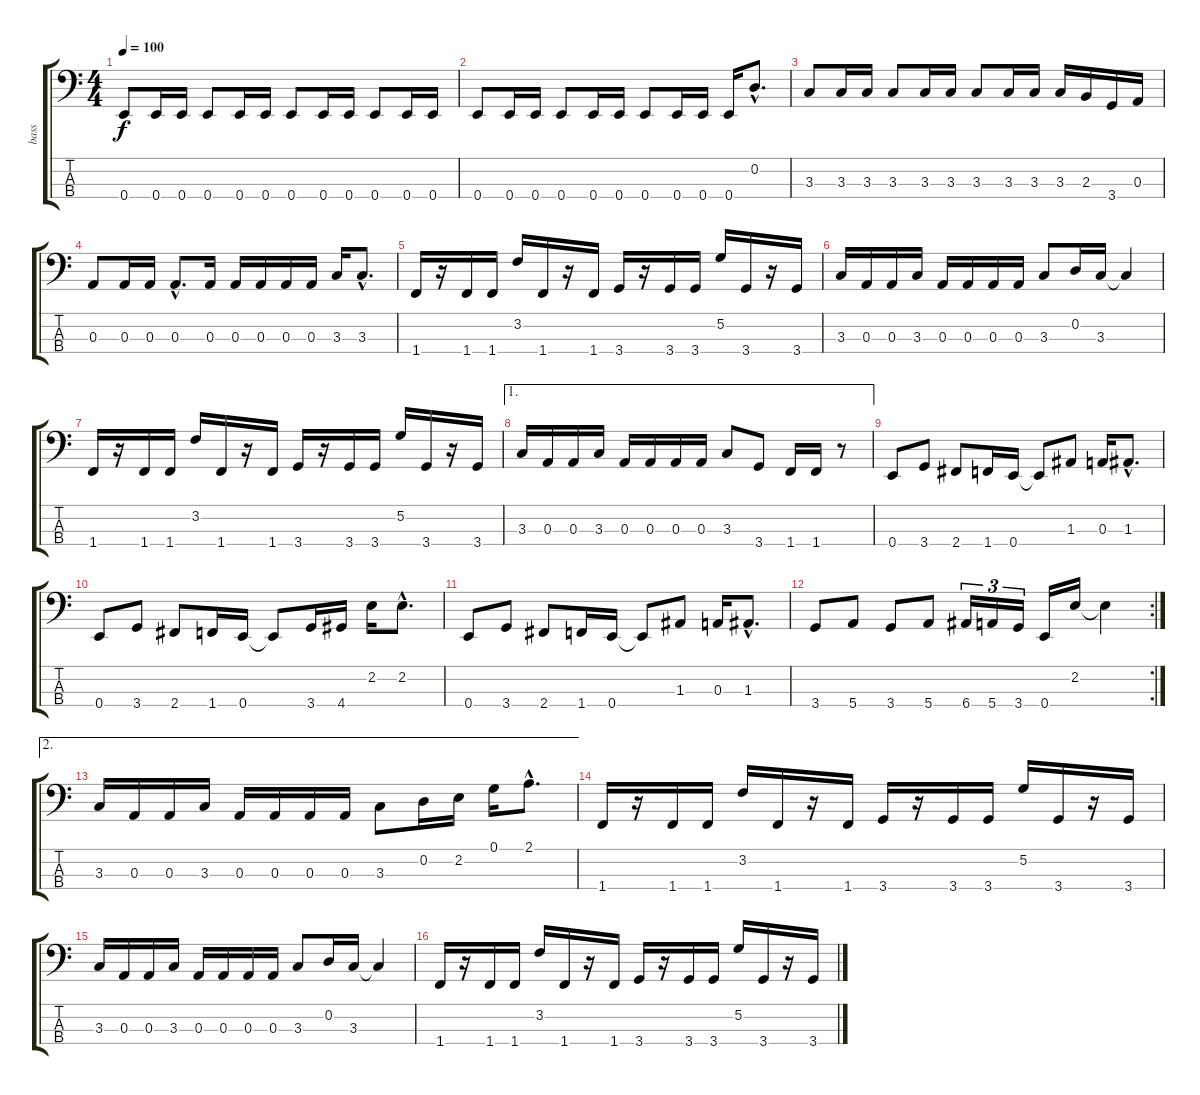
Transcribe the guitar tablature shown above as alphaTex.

\track ("bass" "bass") {instrument electricbasspick}
\staff {score tabs}
\tuning (G2 D2 A1 E1) {hide}
\ts (4 4)
\tempo 100
\clef f4
\ks c
0.4.8{dy f} 0.4.16 0.4.16 0.4.8 0.4.16 0.4.16 0.4.8 0.4.16 0.4.16 0.4.8 0.4.16 0.4.16 |
0.4.8 0.4.16 0.4.16 0.4.8 0.4.16 0.4.16 0.4.8 0.4.16 0.4.16 0.4.16 0.2{hac}.8{d} |
3.3.8 3.3.16 3.3.16 3.3.8 3.3.16 3.3.16 3.3.8 3.3.16 3.3.16 3.3.16 2.3.16 3.4.16 0.3.16 |
0.3.8 0.3.16 0.3.16 0.3{hac}.8{d} 0.3.16 0.3.16 0.3.16 0.3.16 0.3.16 3.3.16 3.3{hac}.8{d} |
1.4.16 r.16 1.4.16 1.4.16 3.2.16 1.4.16 r.16 1.4.16 3.4.16 r.16 3.4.16 3.4.16 5.2.16 3.4.16 r.16 3.4.16 |
3.3.16 0.3.16 0.3.16 3.3.16 0.3.16 0.3.16 0.3.16 0.3.16 3.3.8 0.2.16 3.3.16 3.3{t}.4 |
1.4.16 r.16 1.4.16 1.4.16 3.2.16 1.4.16 r.16 1.4.16 3.4.16 r.16 3.4.16 3.4.16 5.2.16 3.4.16 r.16 3.4.16 |
\ae 1
3.3.16 0.3.16 0.3.16 3.3.16 0.3.16 0.3.16 0.3.16 0.3.16 3.3.8 3.4.8 1.4.16 1.4.16 r.8 |
0.4.8 3.4.8 2.4.8 1.4.16 0.4.16 0.4{t}.8 1.3.8 0.3.16 1.3{hac}.8{d} |
0.4.8 3.4.8 2.4.8 1.4.16 0.4.16 0.4{t}.8 3.4.16 4.4.16 2.2.16 2.2{hac}.8{d} |
0.4.8 3.4.8 2.4.8 1.4.16 0.4.16 0.4{t}.8 1.3.8 0.3.16 1.3{hac}.8{d} |
\rc 2
3.4.8 5.4.8 3.4.8 5.4.8 6.4.16{tu (3 2)} 5.4.16{tu (3 2)} 3.4.16{tu (3 2)} 0.4.16 2.2.16 2.2{t}.4 |
\ae 2
3.3.16 0.3.16 0.3.16 3.3.16 0.3.16 0.3.16 0.3.16 0.3.16 3.3.8 0.2.16 2.2.16 0.1.16 2.1{hac}.8{d} |
1.4.16 r.16 1.4.16 1.4.16 3.2.16 1.4.16 r.16 1.4.16 3.4.16 r.16 3.4.16 3.4.16 5.2.16 3.4.16 r.16 3.4.16 |
3.3.16 0.3.16 0.3.16 3.3.16 0.3.16 0.3.16 0.3.16 0.3.16 3.3.8 0.2.16 3.3.16 3.3{t}.4 |
1.4.16 r.16 1.4.16 1.4.16 3.2.16 1.4.16 r.16 1.4.16 3.4.16 r.16 3.4.16 3.4.16 5.2.16 3.4.16 r.16 3.4.16
